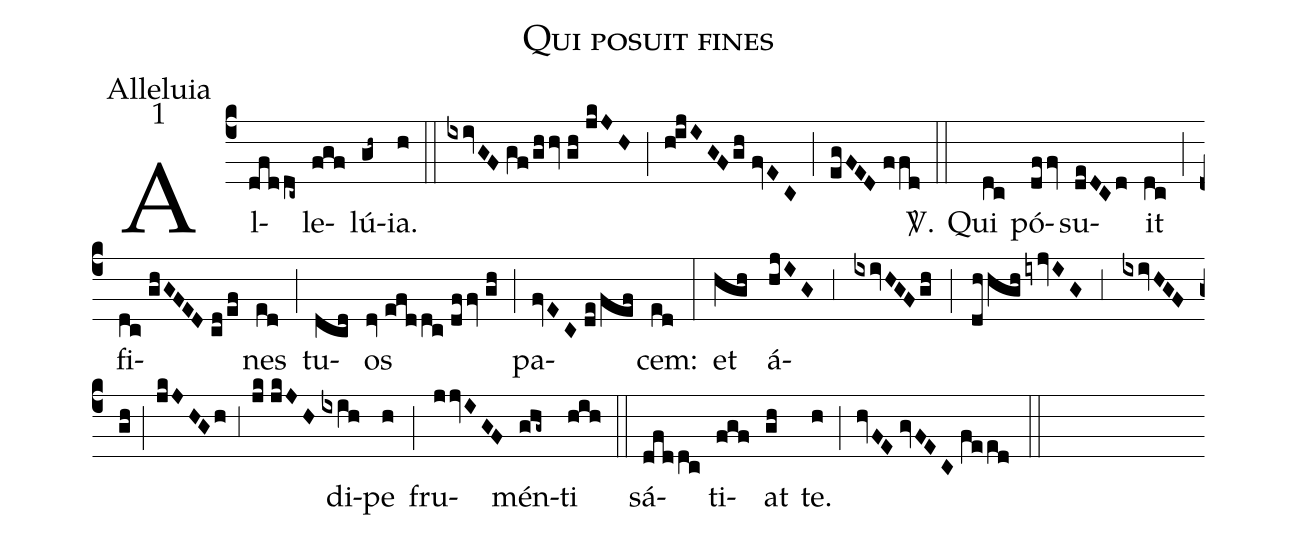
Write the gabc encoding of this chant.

name:Qui posuit fines;
office-part:Alleluia;
mode:1;
%%
(c4) Al(dfddc~)le(fgf)lú(gh~)ia.(h) (::) (ixivGF//gf/ghhv//gh//jkJH) (;) (h!ijIGF/gh//fvEC) (;) (egFED//ffd) <sp>V/</sp>.(::) Qui(dc) pó(dffv)su(deDCd)it(dc) (;) fi(dc//ghGFED//cd/ef)nes(ed) (;) tu(dcd)os(dv//efddc//dffv//gh) (;) pa(fvEC//de/fef)cem:(ed) (:) et(hgh) á(hjIG;3ixivHGF/gh;dhhgh/iyjvIG;3ixivHGF/gh;jkJHGh;3jk//jkJH)di(ixih)pe(h) (;) fru(jjvIGF)mén(ghg~)ti(hih) (::) sá(dfddc)ti(fgf)at(gh) te.(h) (;) (hvFE//gvFEC//feed) (::)
